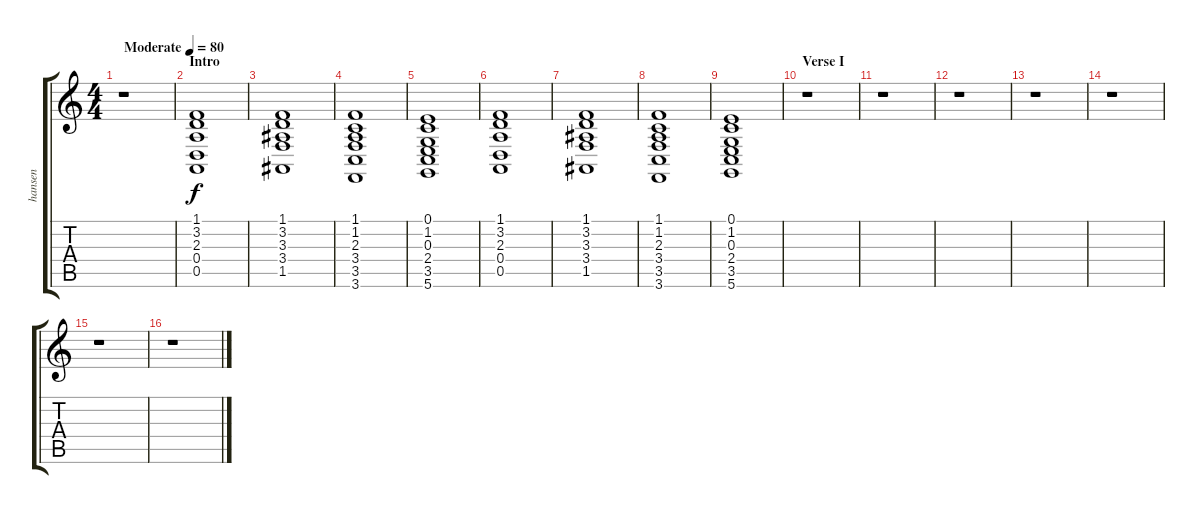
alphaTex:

\track ("hansen" "hansen") {instrument stringensemble1}
\staff {score tabs}
\tuning (E4 B3 G3 D3 A2 D2) {hide}
\ts (4 4)
\tempo (80 "Moderate")
\clef g2
\ks c
r.1{dy f instrument stringensemble1} |
\section ("" "Intro")
(1.1 3.2 2.3 0.4 0.5).1 |
(1.1 3.2 3.3 3.4 1.5).1 |
(1.1 1.2 2.3 3.4 3.5 3.6).1 |
(0.1 1.2 0.3 2.4 3.5 5.6).1 |
(1.1 3.2 2.3 0.4 0.5).1 |
(1.1 3.2 3.3 3.4 1.5).1 |
(1.1 1.2 2.3 3.4 3.5 3.6).1 |
(0.1 1.2 0.3 2.4 3.5 5.6).1 |
\section ("" "Verse I")
r.1 |
r.1 |
r.1 |
r.1 |
r.1 |
r.1 |
r.1
